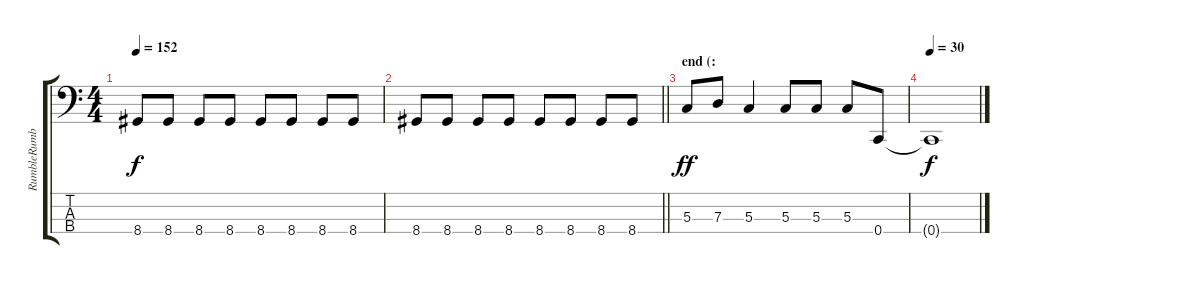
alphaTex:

\track ("RumbleRumble" "RumbleRumb") {instrument electricbassfinger}
\staff {score tabs}
\tuning (F2 C2 G1 C1) {hide}
\ts (4 4)
\tempo 152
\clef f4
\ks c
8.4.8{dy f} 8.4.8 8.4.8 8.4.8 8.4.8 8.4.8 8.4.8 8.4.8 |
\barLineRight lightlight
8.4.8 8.4.8 8.4.8 8.4.8 8.4.8 8.4.8 8.4.8 8.4.8 |
\section ("" "end (:")
5.3.8{dy ff} 7.3.8 5.3.4 5.3.8 5.3.8 5.3.8 0.4.8 |
\tempo 30
0.4{t}.1{dy f}
